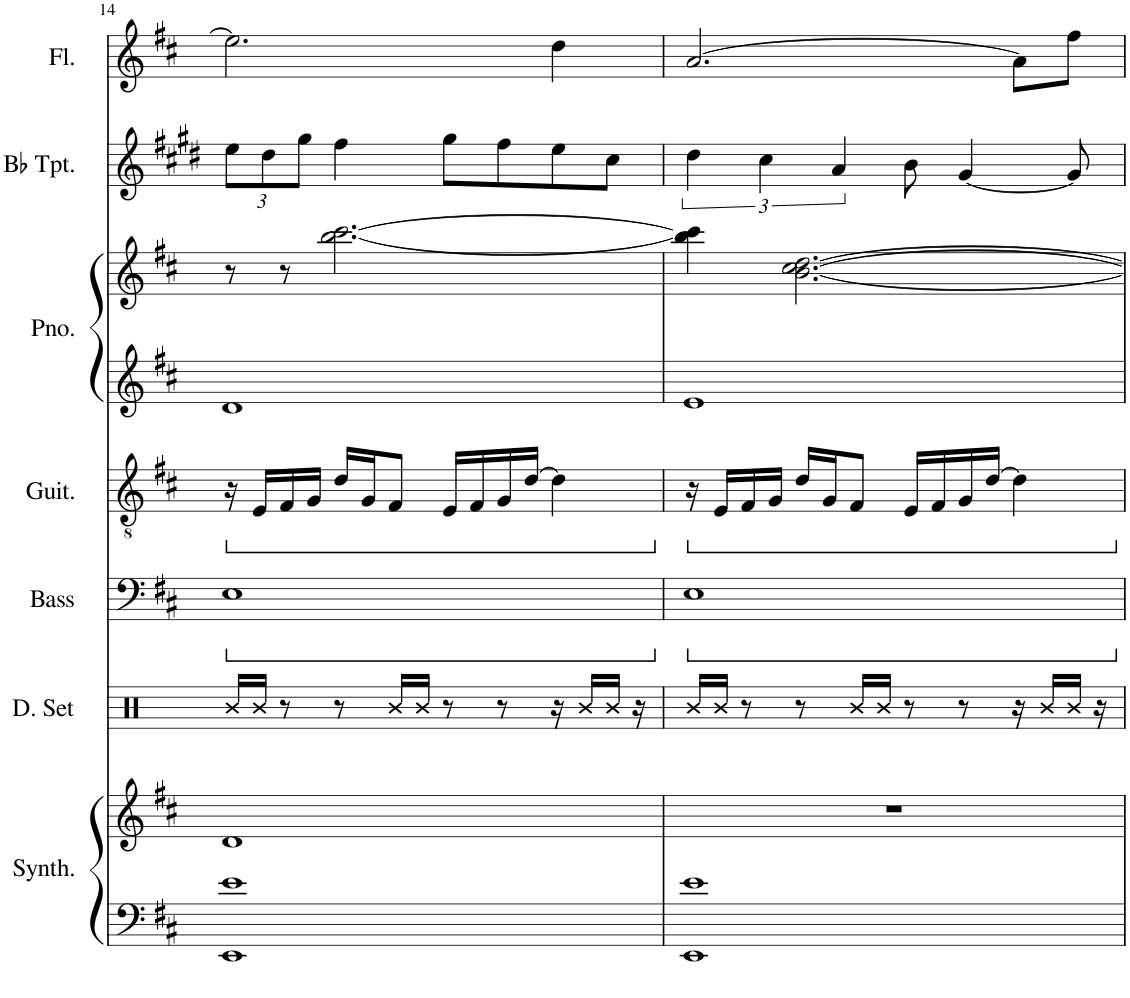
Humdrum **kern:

**kern	**kern	**kern	**kern	**kern	**kern	**kern	**kern	**kern
*part7	*part7	*part6	*part5	*part4	*part3	*part3	*part2	*part1
*staff9	*staff8	*staff7	*staff6	*staff5	*staff4	*staff3	*staff2	*staff1
*I"New Age Synthesiser	*	*I"Drumset	*I"Acoustic Bass	*I"Classical Guitar	*I"Piano	*	*I"Bb Trumpet	*I"Flute
*I'Synth.	*	*I'D. Set	*I'Bass	*I'Guit.	*I'Pno.	*	*I'Bb Tpt.	*I'Fl.
!!LO:PB:g=z
*clefF4	*clefG2	*clefX	*clefF4	*clefGv2	*clefG2	*clefG2	*clefG2	*clefG2
*	*	*	*Trd7c12	*	*	*	*Trd1c2	*
*k[f#c#]	*k[f#c#]	*k[]	*k[f#c#]	*k[f#c#]	*k[f#c#]	*k[f#c#]	*k[f#c#g#d#]	*k[f#c#]
*M4/4	*M4/4	*M4/4	*M4/4	*M4/4	*M4/4	*M4/4	*M4/4	*M4/4
*	*	*	*ped	*	*	*	*	*
*	*	*	*	*ped	*	*	*	*
*	*	*	*	*	*	*	*Xbrackettup	*
=14	=14	=14	=14	=14	=14	=14	=14	=14
1EE 1e	1d	16R/LL	1E	16r	1d	8r	12ee\L	2.ee\]
.	.	16R/JJ	.	16E/LL	.	.	.	.
.	.	.	.	.	.	.	12dd#\	.
.	.	8r	.	16F#/	.	8r	.	.
.	.	.	.	.	.	.	12gg#\J	.
.	.	.	.	16G/JJ	.	.	.	.
.	.	8r	.	16d/LL	.	[2.bb\ [2.ccc#\	4ff#\	.
.	.	.	.	16G/J	.	.	.	.
.	.	16R/LL	.	8F#/J	.	.	.	.
.	.	16R/JJ	.	.	.	.	.	.
.	.	8r	.	16E/LL	.	.	8gg#\L	.
.	.	.	.	16F#/	.	.	.	.
.	.	8r	.	16G/	.	.	8ff#\	.
.	.	.	.	[16d/JJ	.	.	.	.
.	.	16r	.	4d\]	.	.	8ee\	4dd\
.	.	16R/LL	.	.	.	.	.	.
.	.	16R/JJ	.	.	.	.	8cc#\J	.
.	.	16r	.	.	.	.	.	.
=15	=15	=15	=15	=15	=15	=15	=15	=15
*	*	*	*Xped	*	*	*	*	*
*	*	*	*ped	*	*	*	*	*
*	*	*	*	*Xped	*	*	*	*
*	*	*	*	*ped	*	*	*	*
*	*	*	*	*	*	*	*brackettup	*
1EE 1e	1r	16R/LL	1E	16r	1e	4bb\] 4ccc#\]	6dd#\	[2.a/
.	.	16R/JJ	.	16E/LL	.	.	.	.
.	.	8r	.	16F#/	.	.	.	.
.	.	.	.	.	.	.	6cc#\	.
.	.	.	.	16G/JJ	.	.	.	.
.	.	8r	.	16d/LL	.	[2.b\ [2.cc#\ [2.dd\	.	.
.	.	.	.	16G/J	.	.	.	.
.	.	.	.	.	.	.	6a/	.
.	.	16R/LL	.	8F#/J	.	.	.	.
.	.	16R/JJ	.	.	.	.	.	.
.	.	8r	.	16E/LL	.	.	8b\	.
.	.	.	.	16F#/	.	.	.	.
.	.	8r	.	16G/	.	.	[4g#/	.
.	.	.	.	[16d/JJ	.	.	.	.
.	.	16r	.	4d\]	.	.	.	8a\L]
.	.	16R/LL	.	.	.	.	.	.
.	.	16R/JJ	.	.	.	.	8g#/]	8ff#\J
.	.	16r	.	.	.	.	.	.
*	*	*	*Xped	*	*	*	*	*
*	*	*	*	*Xped	*	*	*	*
=	=	=	=	=	=	=	=	=
*-	*-	*-	*-	*-	*-	*-	*-	*-
